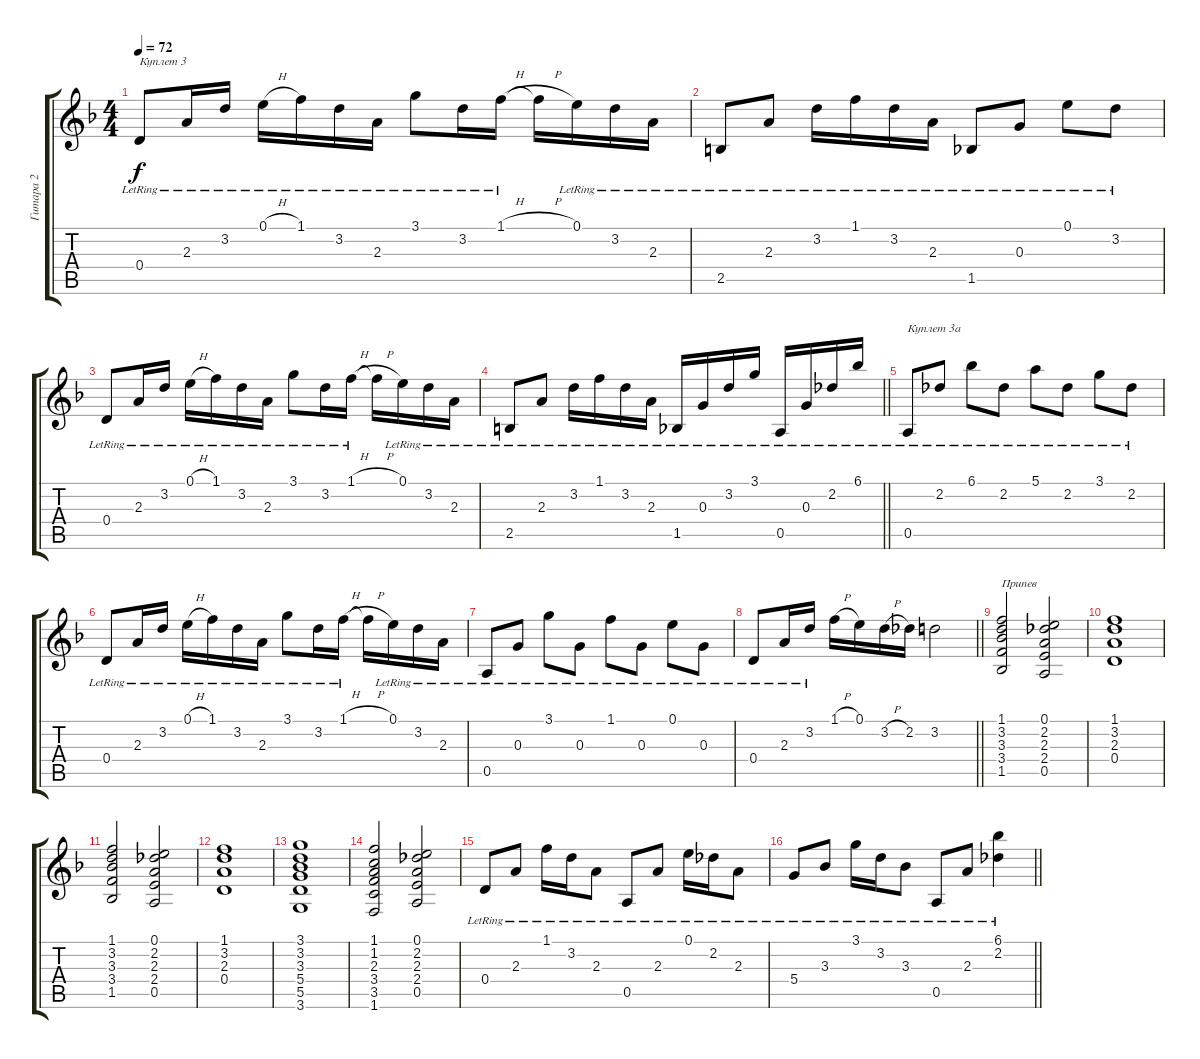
\track ("Гитара 2" "Гитара 2") {instrument acousticguitarsteel}
\staff {score tabs}
\tuning (E4 B3 G3 D3 A2 E2) {hide}
\ts (4 4)
\tempo 72
\clef g2
\ks dminor
0.4{lr}.8{txt "Куплет 3" dy f} 2.3{lr}.16 3.2{lr}.16 0.1{h lr}.16 1.1{lr}.16 3.2{lr}.16 2.3{lr}.16 3.1{lr}.8 3.2{lr}.16 1.1{h lr}.16 1.1{h t}.16 0.1{lr}.16 3.2{lr}.16 2.3{lr}.16 |
2.5{lr}.8 2.3{lr}.8 3.2{lr}.16 1.1{lr}.16 3.2{lr}.16 2.3{lr}.16 1.5{lr}.8 0.3{lr}.8 0.1{lr}.8 3.2{lr}.8 |
0.4{lr}.8 2.3{lr}.16 3.2{lr}.16 0.1{h lr}.16 1.1{lr}.16 3.2{lr}.16 2.3{lr}.16 3.1{lr}.8 3.2{lr}.16 1.1{h lr}.16 1.1{h t}.16 0.1{lr}.16 3.2{lr}.16 2.3{lr}.16 |
\barLineRight lightlight
2.5{lr}.8 2.3{lr}.8 3.2{lr}.16 1.1{lr}.16 3.2{lr}.16 2.3{lr}.16 1.5{lr}.16 0.3{lr}.16 3.2{lr}.16 3.1{lr}.16 0.5{lr}.16 0.3{lr}.16 2.2{lr}.16 6.1{lr}.16 |
0.5{lr}.8{txt "Куплет 3а"} 2.2{lr}.8 6.1{lr}.8 2.2{lr}.8 5.1{lr}.8 2.2{lr}.8 3.1{lr}.8 2.2{lr}.8 |
0.4{lr}.8 2.3{lr}.16 3.2{lr}.16 0.1{h lr}.16 1.1{lr}.16 3.2{lr}.16 2.3{lr}.16 3.1{lr}.8 3.2{lr}.16 1.1{h lr}.16 1.1{h t}.16 0.1{lr}.16 3.2{lr}.16 2.3{lr}.16 |
0.5{lr}.8 0.3{lr}.8 3.1{lr}.8 0.3{lr}.8 1.1{lr}.8 0.3{lr}.8 0.1{lr}.8 0.3{lr}.8 |
\barLineRight lightlight
0.4{lr}.8 2.3{lr}.16 3.2{lr}.16 1.1{h}.16 0.1.16 3.2{h}.16 2.2.16 3.2.2 |
(1.1 3.2 3.3 3.4 1.5).2{txt "Припев"} (0.1 2.2 2.3 2.4 0.5).2 |
(1.1 3.2 2.3 0.4).1 |
(1.1 3.2 3.3 3.4 1.5).2 (0.1 2.2 2.3 2.4 0.5).2 |
(1.1 3.2 2.3 0.4).1 |
(3.1 3.2 3.3 5.4 5.5 3.6).1 |
(1.1 1.2 2.3 3.4 3.5 1.6).2 (0.1 2.2 2.3 2.4 0.5).2 |
0.4{lr}.8 2.3{lr}.8 1.1{lr}.16 3.2{lr}.16 2.3{lr}.8 0.5{lr}.8 2.3{lr}.8 0.1{lr}.16 2.2{lr}.16 2.3{lr}.8 |
\barLineRight lightlight
5.4{lr}.8 3.3{lr}.8 3.1{lr}.16 3.2{lr}.16 3.3{lr}.8 0.5{lr}.8 2.3{lr}.8 (6.1{lr} 2.2{lr}).4
